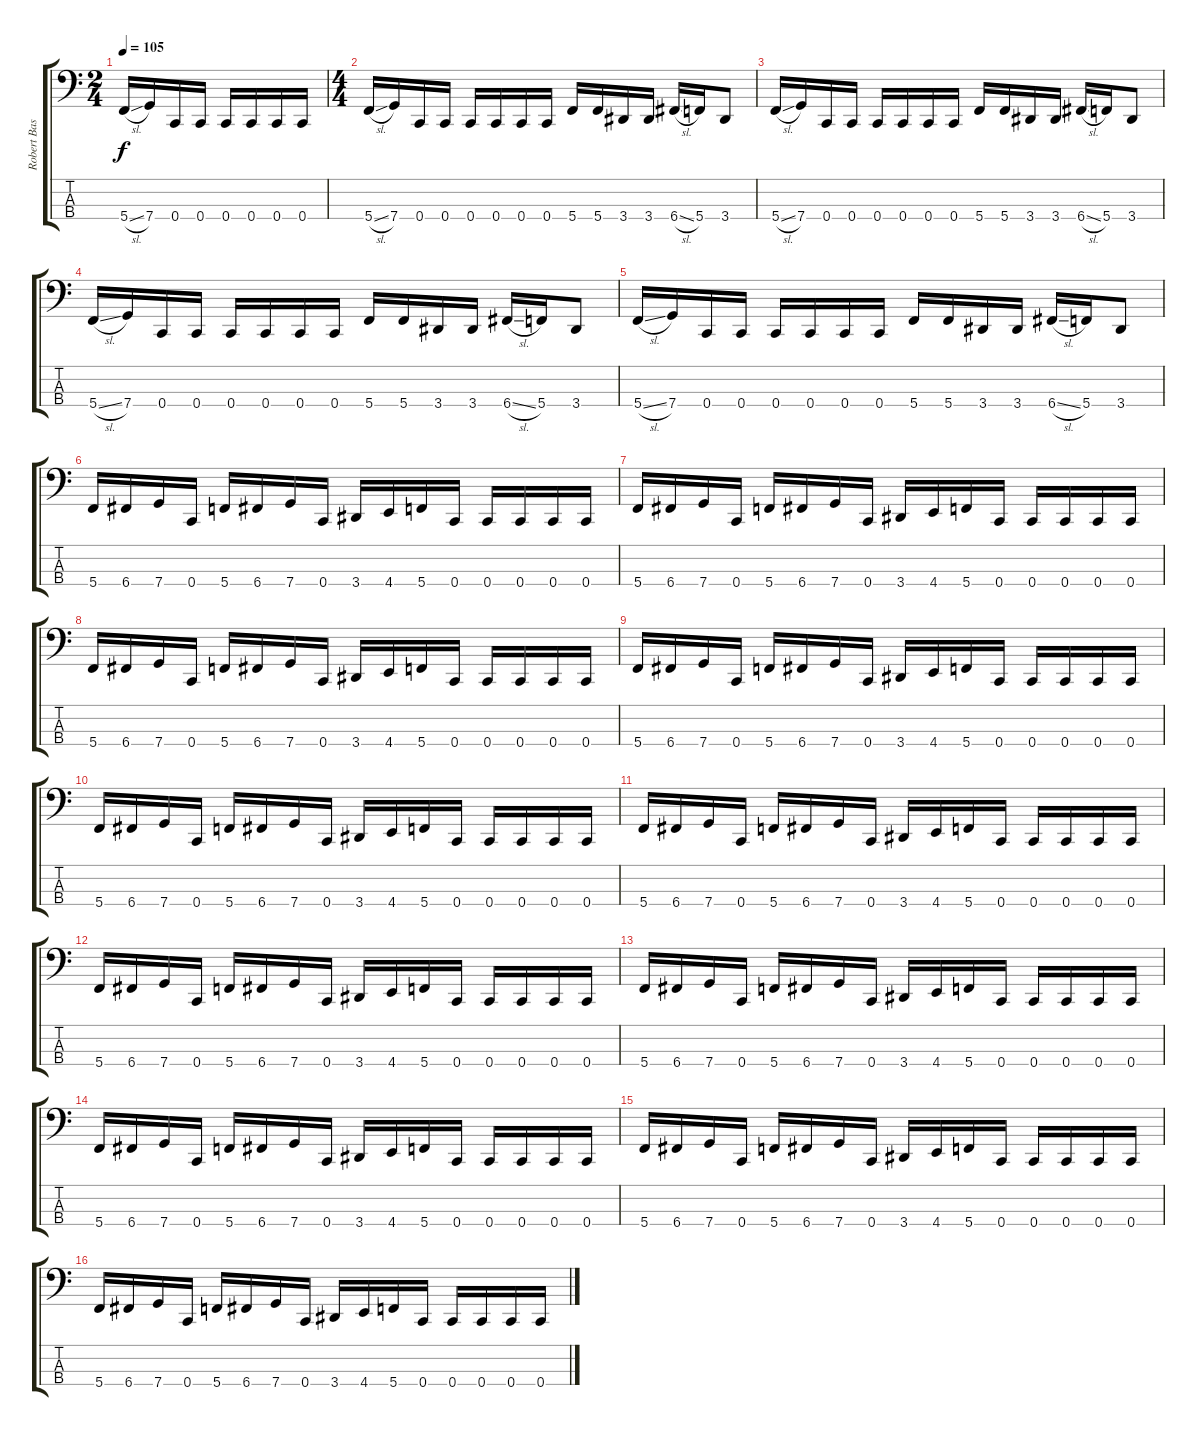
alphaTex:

\track ("Robert Bass" "Robert Bas") {instrument electricbassfinger}
\staff {score tabs}
\tuning (F2 C2 G1 C1) {hide}
\ts (2 4)
\tempo 105
\clef f4
\ks c
5.4{sl}.16{dy f} 7.4.16 0.4.16 0.4.16 0.4.16 0.4.16 0.4.16 0.4.16 |
\ts (4 4)
5.4{sl}.16 7.4.16 0.4.16 0.4.16 0.4.16 0.4.16 0.4.16 0.4.16 5.4.16 5.4.16 3.4.16 3.4.16 6.4{sl}.16 5.4.16 3.4.8 |
5.4{sl}.16 7.4.16 0.4.16 0.4.16 0.4.16 0.4.16 0.4.16 0.4.16 5.4.16 5.4.16 3.4.16 3.4.16 6.4{sl}.16 5.4.16 3.4.8 |
5.4{sl}.16 7.4.16 0.4.16 0.4.16 0.4.16 0.4.16 0.4.16 0.4.16 5.4.16 5.4.16 3.4.16 3.4.16 6.4{sl}.16 5.4.16 3.4.8 |
5.4{sl}.16 7.4.16 0.4.16 0.4.16 0.4.16 0.4.16 0.4.16 0.4.16 5.4.16 5.4.16 3.4.16 3.4.16 6.4{sl}.16 5.4.16 3.4.8 |
5.4.16 6.4.16 7.4.16 0.4.16 5.4.16 6.4.16 7.4.16 0.4.16 3.4.16 4.4.16 5.4.16 0.4.16 0.4.16 0.4.16 0.4.16 0.4.16 |
5.4.16 6.4.16 7.4.16 0.4.16 5.4.16 6.4.16 7.4.16 0.4.16 3.4.16 4.4.16 5.4.16 0.4.16 0.4.16 0.4.16 0.4.16 0.4.16 |
5.4.16 6.4.16 7.4.16 0.4.16 5.4.16 6.4.16 7.4.16 0.4.16 3.4.16 4.4.16 5.4.16 0.4.16 0.4.16 0.4.16 0.4.16 0.4.16 |
5.4.16 6.4.16 7.4.16 0.4.16 5.4.16 6.4.16 7.4.16 0.4.16 3.4.16 4.4.16 5.4.16 0.4.16 0.4.16 0.4.16 0.4.16 0.4.16 |
5.4.16 6.4.16 7.4.16 0.4.16 5.4.16 6.4.16 7.4.16 0.4.16 3.4.16 4.4.16 5.4.16 0.4.16 0.4.16 0.4.16 0.4.16 0.4.16 |
5.4.16 6.4.16 7.4.16 0.4.16 5.4.16 6.4.16 7.4.16 0.4.16 3.4.16 4.4.16 5.4.16 0.4.16 0.4.16 0.4.16 0.4.16 0.4.16 |
5.4.16 6.4.16 7.4.16 0.4.16 5.4.16 6.4.16 7.4.16 0.4.16 3.4.16 4.4.16 5.4.16 0.4.16 0.4.16 0.4.16 0.4.16 0.4.16 |
5.4.16 6.4.16 7.4.16 0.4.16 5.4.16 6.4.16 7.4.16 0.4.16 3.4.16 4.4.16 5.4.16 0.4.16 0.4.16 0.4.16 0.4.16 0.4.16 |
5.4.16 6.4.16 7.4.16 0.4.16 5.4.16 6.4.16 7.4.16 0.4.16 3.4.16 4.4.16 5.4.16 0.4.16 0.4.16 0.4.16 0.4.16 0.4.16 |
5.4.16 6.4.16 7.4.16 0.4.16 5.4.16 6.4.16 7.4.16 0.4.16 3.4.16 4.4.16 5.4.16 0.4.16 0.4.16 0.4.16 0.4.16 0.4.16 |
5.4.16 6.4.16 7.4.16 0.4.16 5.4.16 6.4.16 7.4.16 0.4.16 3.4.16 4.4.16 5.4.16 0.4.16 0.4.16 0.4.16 0.4.16 0.4.16
